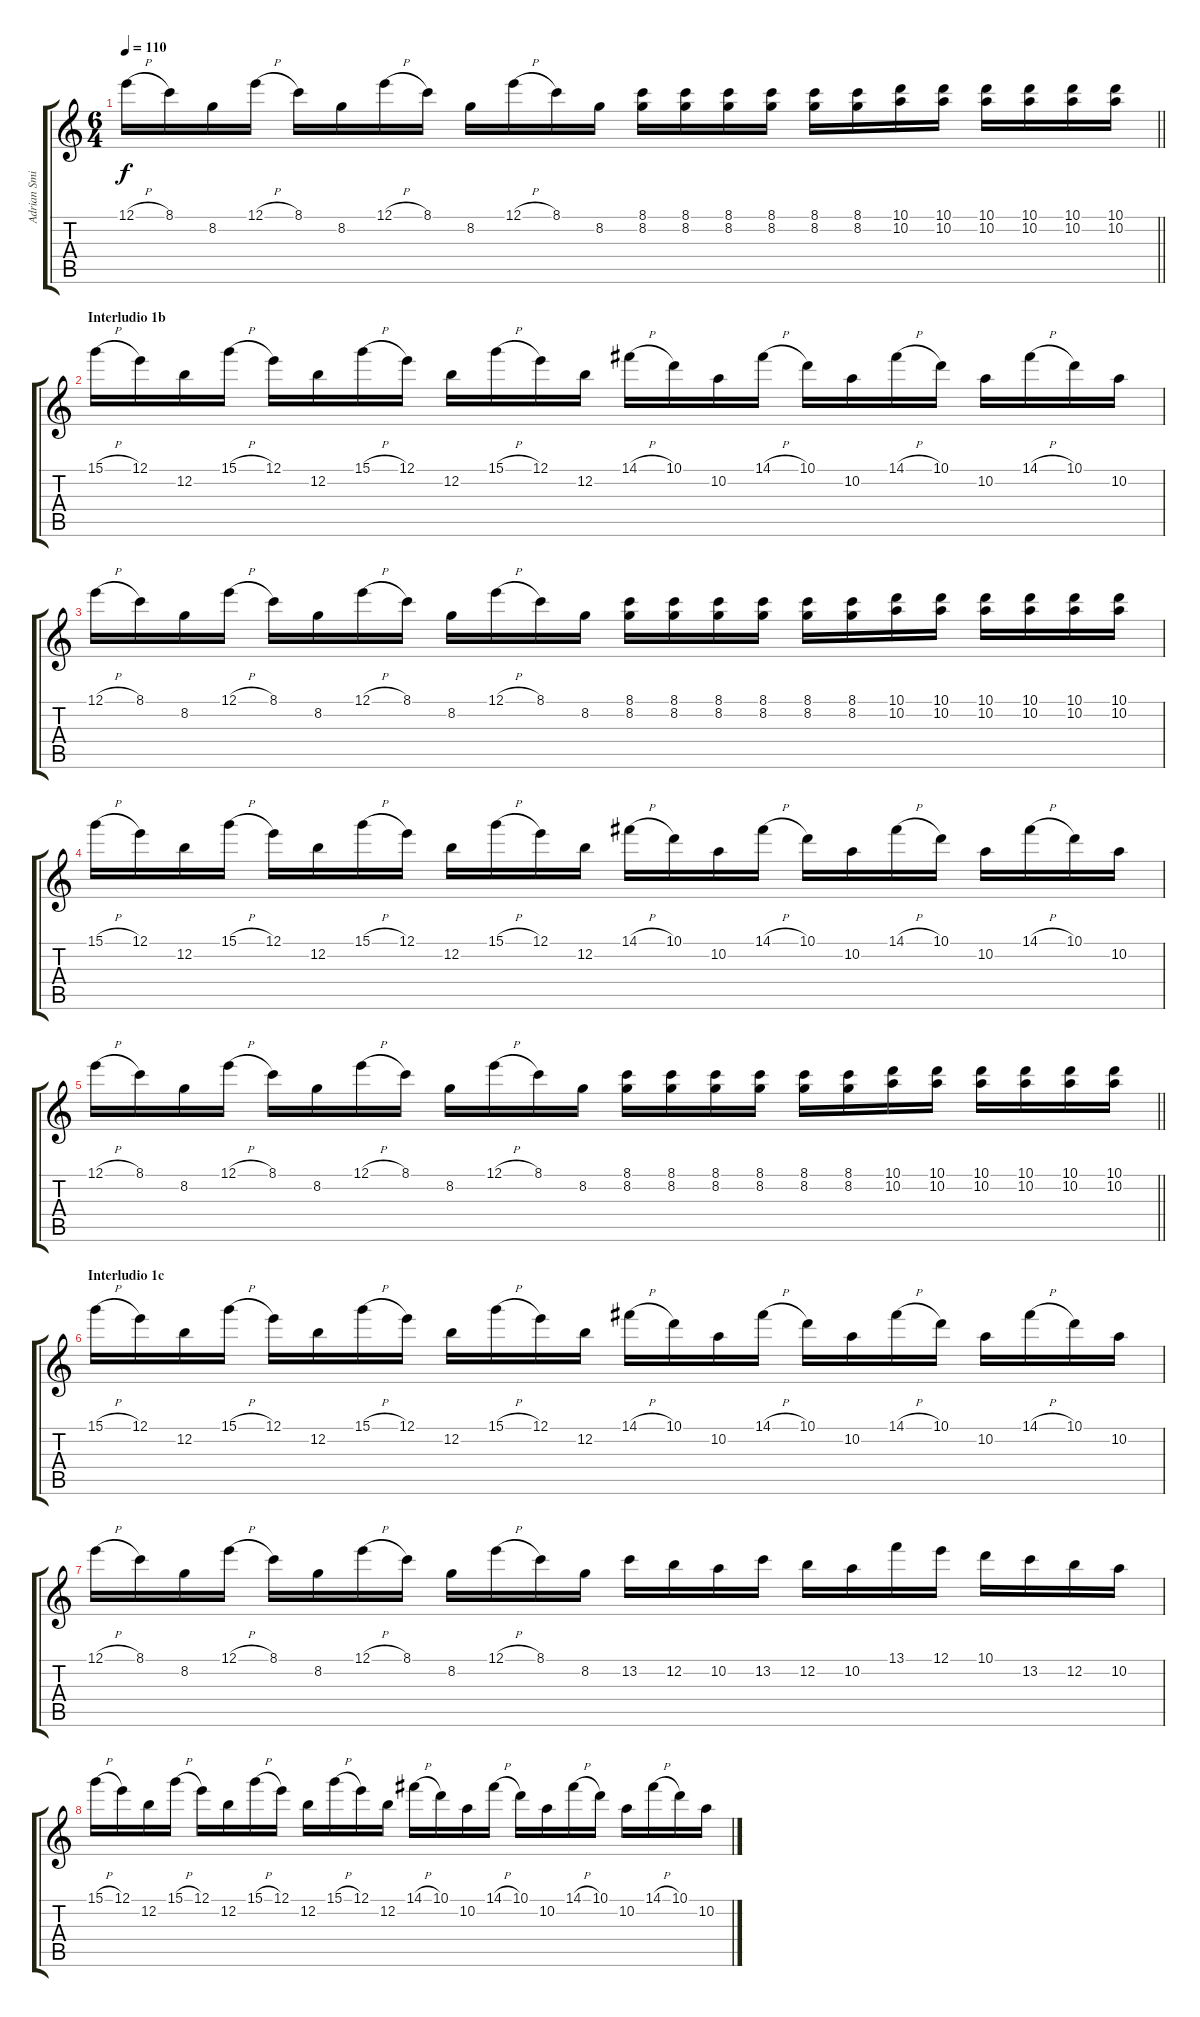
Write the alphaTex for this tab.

\track ("Adrian Smith" "Adrian Smi") {instrument distortionguitar}
\staff {score tabs}
\tuning (E4 B3 G3 D3 A2 E2) {hide}
\ts (6 4)
\tempo 110
\clef g2
\barLineRight lightlight
\ks c
12.1{h}.16{dy f} 8.1.16 8.2.16 12.1{h}.16 8.1.16 8.2.16 12.1{h}.16 8.1.16 8.2.16 12.1{h}.16 8.1.16 8.2.16 (8.1 8.2).16 (8.1 8.2).16 (8.1 8.2).16 (8.1 8.2).16 (8.1 8.2).16 (8.1 8.2).16 (10.1 10.2).16 (10.1 10.2).16 (10.1 10.2).16 (10.1 10.2).16 (10.1 10.2).16 (10.1 10.2).16 |
\section ("" "Interludio 1b")
15.1{h}.16 12.1.16 12.2.16 15.1{h}.16 12.1.16 12.2.16 15.1{h}.16 12.1.16 12.2.16 15.1{h}.16 12.1.16 12.2.16 14.1{h}.16 10.1.16 10.2.16 14.1{h}.16 10.1.16 10.2.16 14.1{h}.16 10.1.16 10.2.16 14.1{h}.16 10.1.16 10.2.16 |
12.1{h}.16 8.1.16 8.2.16 12.1{h}.16 8.1.16 8.2.16 12.1{h}.16 8.1.16 8.2.16 12.1{h}.16 8.1.16 8.2.16 (8.1 8.2).16 (8.1 8.2).16 (8.1 8.2).16 (8.1 8.2).16 (8.1 8.2).16 (8.1 8.2).16 (10.1 10.2).16 (10.1 10.2).16 (10.1 10.2).16 (10.1 10.2).16 (10.1 10.2).16 (10.1 10.2).16 |
15.1{h}.16 12.1.16 12.2.16 15.1{h}.16 12.1.16 12.2.16 15.1{h}.16 12.1.16 12.2.16 15.1{h}.16 12.1.16 12.2.16 14.1{h}.16 10.1.16 10.2.16 14.1{h}.16 10.1.16 10.2.16 14.1{h}.16 10.1.16 10.2.16 14.1{h}.16 10.1.16 10.2.16 |
\barLineRight lightlight
12.1{h}.16 8.1.16 8.2.16 12.1{h}.16 8.1.16 8.2.16 12.1{h}.16 8.1.16 8.2.16 12.1{h}.16 8.1.16 8.2.16 (8.1 8.2).16 (8.1 8.2).16 (8.1 8.2).16 (8.1 8.2).16 (8.1 8.2).16 (8.1 8.2).16 (10.1 10.2).16 (10.1 10.2).16 (10.1 10.2).16 (10.1 10.2).16 (10.1 10.2).16 (10.1 10.2).16 |
\section ("" "Interludio 1c")
15.1{h}.16 12.1.16 12.2.16 15.1{h}.16 12.1.16 12.2.16 15.1{h}.16 12.1.16 12.2.16 15.1{h}.16 12.1.16 12.2.16 14.1{h}.16 10.1.16 10.2.16 14.1{h}.16 10.1.16 10.2.16 14.1{h}.16 10.1.16 10.2.16 14.1{h}.16 10.1.16 10.2.16 |
12.1{h}.16 8.1.16 8.2.16 12.1{h}.16 8.1.16 8.2.16 12.1{h}.16 8.1.16 8.2.16 12.1{h}.16 8.1.16 8.2.16 13.2.16 12.2.16 10.2.16 13.2.16 12.2.16 10.2.16 13.1.16 12.1.16 10.1.16 13.2.16 12.2.16 10.2.16 |
15.1{h}.16 12.1.16 12.2.16 15.1{h}.16 12.1.16 12.2.16 15.1{h}.16 12.1.16 12.2.16 15.1{h}.16 12.1.16 12.2.16 14.1{h}.16 10.1.16 10.2.16 14.1{h}.16 10.1.16 10.2.16 14.1{h}.16 10.1.16 10.2.16 14.1{h}.16 10.1.16 10.2.16
